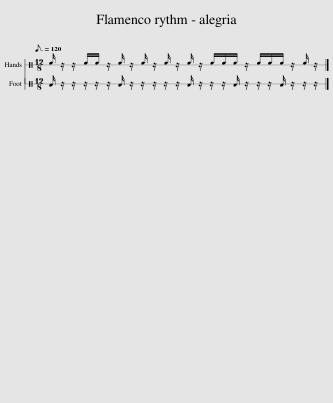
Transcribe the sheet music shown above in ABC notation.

X:1
%%score 1 2
L:1/8
Q:3/16=120
M:12/8
I:linebreak $
K:C
V:1 perc stafflines=1
K:none
V:2 perc stafflines=1
K:none
V:1
 F/ z/ z/ F/F/ z/ F/ z/ F/ z/ F/ z/ F/ z/ F/F/F/ z/ F/F/F/ z/ F/ z/ |] %1
V:2
 D/ z/ z/ z/ z/ z/ D/ z/ z/ z/ z/ z/ D/ z/ z/ z/ D/ z/ z/ z/ D/ z/ z/ z/ |] %1
